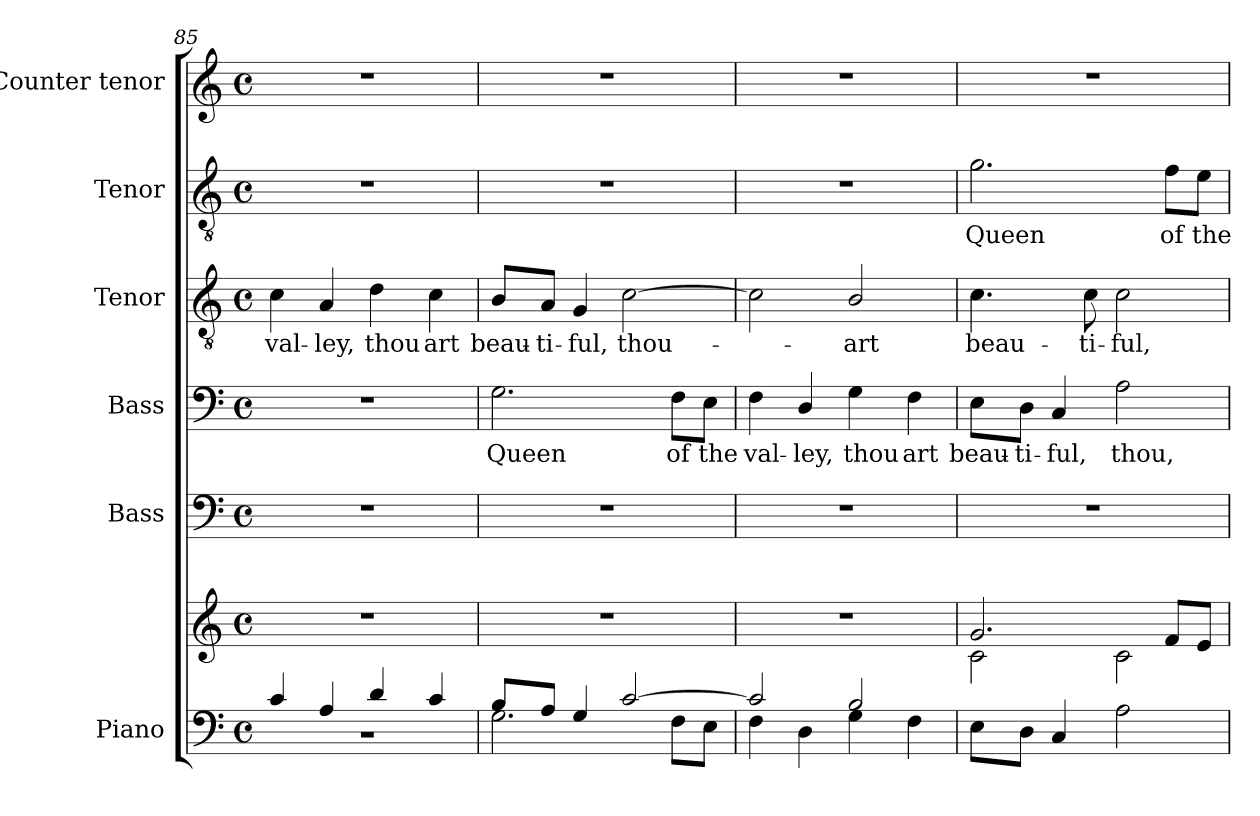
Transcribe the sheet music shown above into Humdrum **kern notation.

**kern	**kern	**kern	**kern	**text	**kern	**text	**kern	**text	**kern
*part6	*part6	*part5	*part4	*part4	*part3	*part3	*part2	*part2	*part1
*staff7	*staff6	*staff5	*staff4	*staff4	*staff3	*staff3	*staff2	*staff2	*staff1
*I"Piano	*	*I"Bass	*I"Bass	*	*I"Tenor	*	*I"Tenor	*	*I"Counter tenor
*I'Pno.	*	*I'B.	*I'B.	*	*I'T.	*	*I'T.	*	*
*clefF4	*clefG2	*clefF4	*clefF4	*	*clefGv2	*	*clefGv2	*	*clefG2
*	*	*	*	*	*ITrd7c12	*	*ITrd7c12	*	*
*k[]	*k[]	*k[]	*k[]	*	*k[]	*	*k[]	*	*k[]
*C:	*C:	*C:	*C:	*	*C:	*	*C:	*	*C:
*M4/4	*M4/4	*M4/4	*M4/4	*	*M4/4	*	*M4/4	*	*M4/4
*met(c)	*met(c)	*met(c)	*met(c)	*	*met(c)	*	*met(c)	*	*met(c)
=85	=85	=85	=85	=85	=85	=85	=85	=85	=85
*^	*	*	*	*	*	*	*	*	*
!	!	!	!	!	!	!	!LO:LY:b:color=#000000	!	!	!
4ci/	1r	1r	1r	1r	.	4Ci\	val-	1r	.	1r
!	!	!	!	!	!	!	!LO:LY:b:color=#000000	!	!	!
4Ai/	.	.	.	.	.	4AAi/	-ley,	.	.	.
!	!	!	!	!	!	!	!LO:LY:b:color=#000000	!	!	!
4di/	.	.	.	.	.	4Di\	thou	.	.	.
!	!	!	!	!	!	!	!LO:LY:b:color=#000000	!	!	!
4ci/	.	.	.	.	.	4Ci\	art	.	.	.
=86	=86	=86	=86	=86	=86	=86	=86	=86	=86	=86
!	!	!	!	!	!LO:LY:b:color=#000000	!	!	!	!	!
!	!	!	!	!	!	!	!LO:LY:b:color=#000000	!	!	!
8Bi/L	2.Gi\	1r	1r	2.Gi\	Queen	8BBi/L	beau-	1r	.	1r
!	!	!	!	!	!	!	!LO:LY:b:color=#000000	!	!	!
8Ai/J	.	.	.	.	.	8AAi/J	-ti-	.	.	.
!	!	!	!	!	!	!	!LO:LY:b:color=#000000	!	!	!
4Gi/	.	.	.	.	.	4GGi/	-ful,	.	.	.
!	!	!	!	!	!	!	!LO:LY:b:color=#000000	!	!	!
[2ci/	.	.	.	.	.	[2Ci\	thou-	.	.	.
!	!	!	!	!	!LO:LY:b:color=#000000	!	!	!	!	!
.	8Fi\L	.	.	8Fi\L	of	.	.	.	.	.
!	!	!	!	!	!LO:LY:b:color=#000000	!	!	!	!	!
.	8Ei\J	.	.	8Ei\J	the	.	.	.	.	.
!!LO:PB:g=z
=87	=87	=87	=87	=87	=87	=87	=87	=87	=87	=87
!	!	!	!	!	!LO:LY:b:color=#000000	!	!	!	!	!
2ci/]	4Fi\	1r	1r	4Fi\	val-	2Ci\]	.	1r	.	1r
!	!	!	!	!	!LO:LY:b:color=#000000	!	!	!	!	!
.	4Di\	.	.	4Di/	-ley,	.	.	.	.	.
!	!	!	!	!	!LO:LY:b:color=#000000	!	!	!	!	!
!	!	!	!	!	!	!	!LO:LY:b:color=#000000	!	!	!
2Bi/	4Gi\	.	.	4Gi\	thou	2BBi/	-art	.	.	.
!	!	!	!	!	!LO:LY:b:color=#000000	!	!	!	!	!
.	4Fi\	.	.	4Fi\	art	.	.	.	.	.
*v	*v	*	*	*	*	*	*	*	*	*
=88	=88	=88	=88	=88	=88	=88	=88	=88	=88
*	*^	*	*	*	*	*	*	*	*
*^	*	*	*	*	*	*	*	*	*	*
!	!	!	!	!	!	!LO:LY:b:color=#000000	!	!	!	!	!
*v	*v	*	*	*	*	*	*	*	*	*	*
*^	*	*	*	*	*	*	*	*	*	*
!	!	!	!	!	!	!	!	!LO:LY:b:color=#000000	!	!	!
*v	*v	*	*	*	*	*	*	*	*	*	*
*^	*	*	*	*	*	*	*	*	*	*
!	!	!	!	!	!	!	!	!	!	!LO:LY:b:color=#000000	!
*v	*v	*	*	*	*	*	*	*	*	*	*
8Ei\L	2.gi/	2ci\	1r	8Ei\L	beau-	4.Ci\	beau-	2.Gi\	Queen	1r
!	!	!	!	!	!LO:LY:b:color=#000000	!	!	!	!	!
8Di\J	.	.	.	8Di\J	-ti-	.	.	.	.	.
!	!	!	!	!	!LO:LY:b:color=#000000	!	!	!	!	!
4Ci/	.	.	.	4Ci/	-ful,	.	.	.	.	.
!	!	!	!	!	!	!	!LO:LY:b:color=#000000	!	!	!
.	.	.	.	.	.	8Ci\	-ti-	.	.	.
!	!	!	!	!	!LO:LY:b:color=#000000	!	!	!	!	!
!	!	!	!	!	!	!	!LO:LY:b:color=#000000	!	!	!
2Ai\	.	2ci\	.	2Ai\	thou,	2Ci\	-ful,	.	.	.
!	!	!	!	!	!	!	!	!	!LO:LY:b:color=#000000	!
.	8fi/L	.	.	.	.	.	.	8Fi\L	of	.
!	!	!	!	!	!	!	!	!	!LO:LY:b:color=#000000	!
.	8ei/J	.	.	.	.	.	.	8Ei\J	the	.
*	*v	*v	*	*	*	*	*	*	*	*
=	=	=	=	=	=	=	=	=	=
*-	*-	*-	*-	*-	*-	*-	*-	*-	*-
